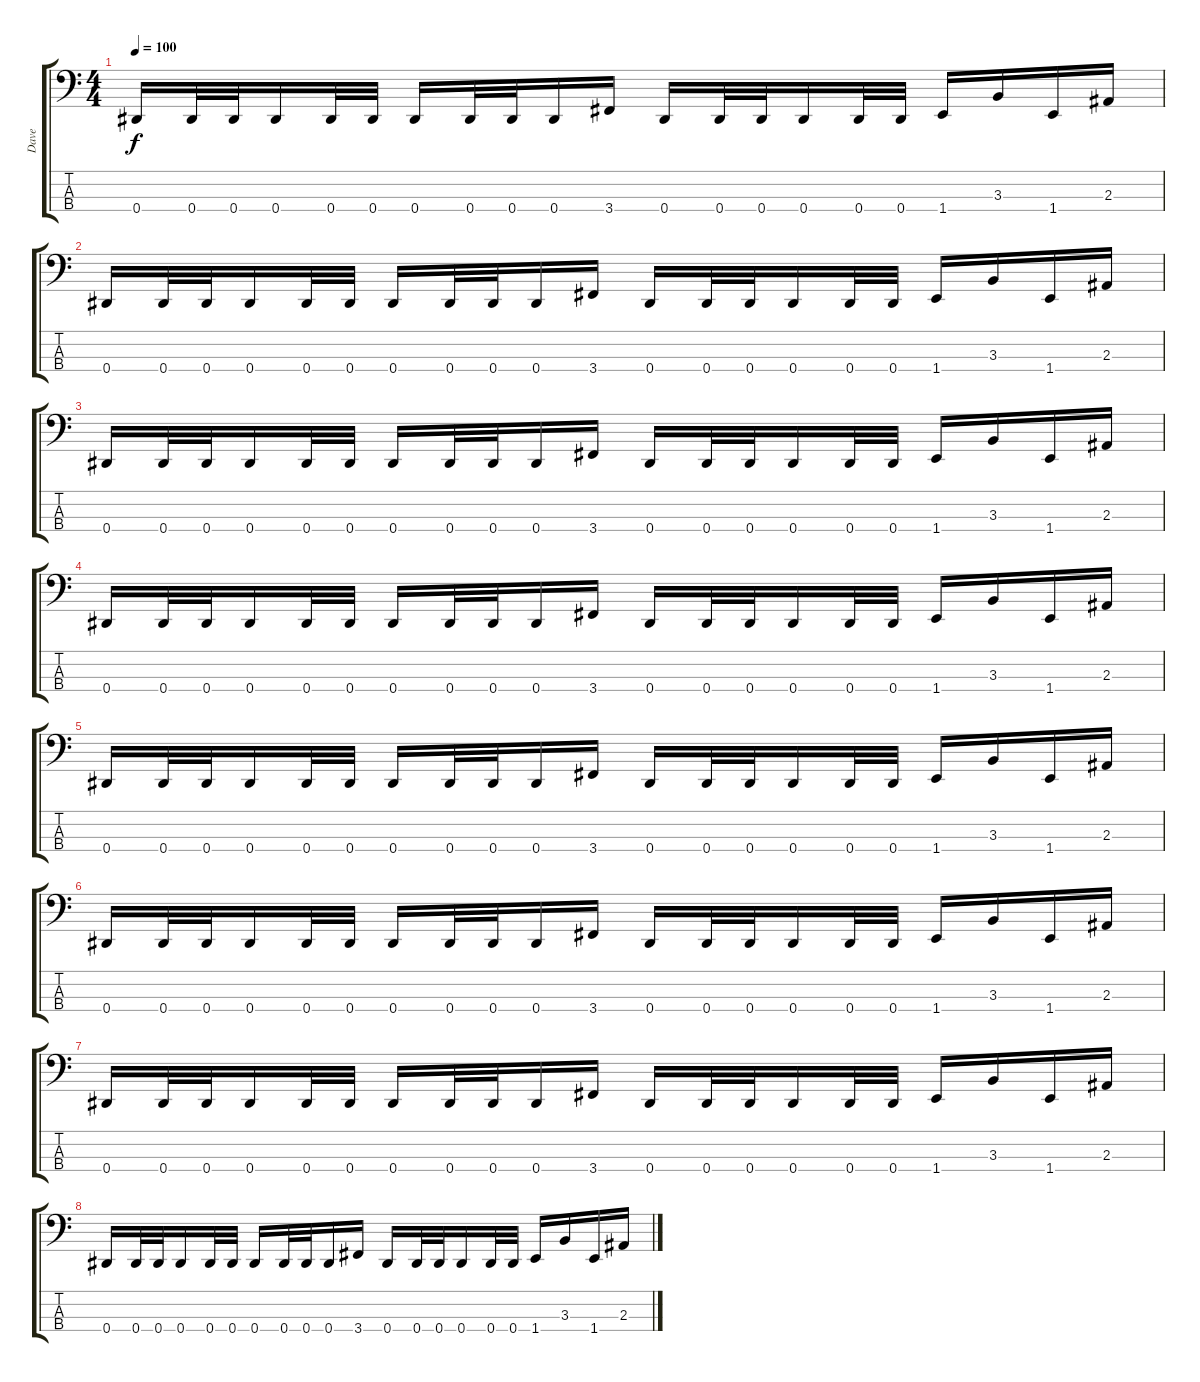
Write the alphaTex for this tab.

\track ("Dave" "Dave") {instrument electricbasspick}
\staff {score tabs}
\tuning (Gb2 Db2 Ab1 Eb1) {hide}
\ts (4 4)
\tempo 100
\clef f4
\ks c
0.4.16{dy f} 0.4.32 0.4.32 0.4.16 0.4.32 0.4.32 0.4.16 0.4.32 0.4.32 0.4.16 3.4.16 0.4.16 0.4.32 0.4.32 0.4.16 0.4.32 0.4.32 1.4.16 3.3.16 1.4.16 2.3.16 |
0.4.16 0.4.32 0.4.32 0.4.16 0.4.32 0.4.32 0.4.16 0.4.32 0.4.32 0.4.16 3.4.16 0.4.16 0.4.32 0.4.32 0.4.16 0.4.32 0.4.32 1.4.16 3.3.16 1.4.16 2.3.16 |
0.4.16 0.4.32 0.4.32 0.4.16 0.4.32 0.4.32 0.4.16 0.4.32 0.4.32 0.4.16 3.4.16 0.4.16 0.4.32 0.4.32 0.4.16 0.4.32 0.4.32 1.4.16 3.3.16 1.4.16 2.3.16 |
0.4.16 0.4.32 0.4.32 0.4.16 0.4.32 0.4.32 0.4.16 0.4.32 0.4.32 0.4.16 3.4.16 0.4.16 0.4.32 0.4.32 0.4.16 0.4.32 0.4.32 1.4.16 3.3.16 1.4.16 2.3.16 |
0.4.16 0.4.32 0.4.32 0.4.16 0.4.32 0.4.32 0.4.16 0.4.32 0.4.32 0.4.16 3.4.16 0.4.16 0.4.32 0.4.32 0.4.16 0.4.32 0.4.32 1.4.16 3.3.16 1.4.16 2.3.16 |
0.4.16 0.4.32 0.4.32 0.4.16 0.4.32 0.4.32 0.4.16 0.4.32 0.4.32 0.4.16 3.4.16 0.4.16 0.4.32 0.4.32 0.4.16 0.4.32 0.4.32 1.4.16 3.3.16 1.4.16 2.3.16 |
0.4.16 0.4.32 0.4.32 0.4.16 0.4.32 0.4.32 0.4.16 0.4.32 0.4.32 0.4.16 3.4.16 0.4.16 0.4.32 0.4.32 0.4.16 0.4.32 0.4.32 1.4.16 3.3.16 1.4.16 2.3.16 |
0.4.16 0.4.32 0.4.32 0.4.16 0.4.32 0.4.32 0.4.16 0.4.32 0.4.32 0.4.16 3.4.16 0.4.16 0.4.32 0.4.32 0.4.16 0.4.32 0.4.32 1.4.16 3.3.16 1.4.16 2.3.16
